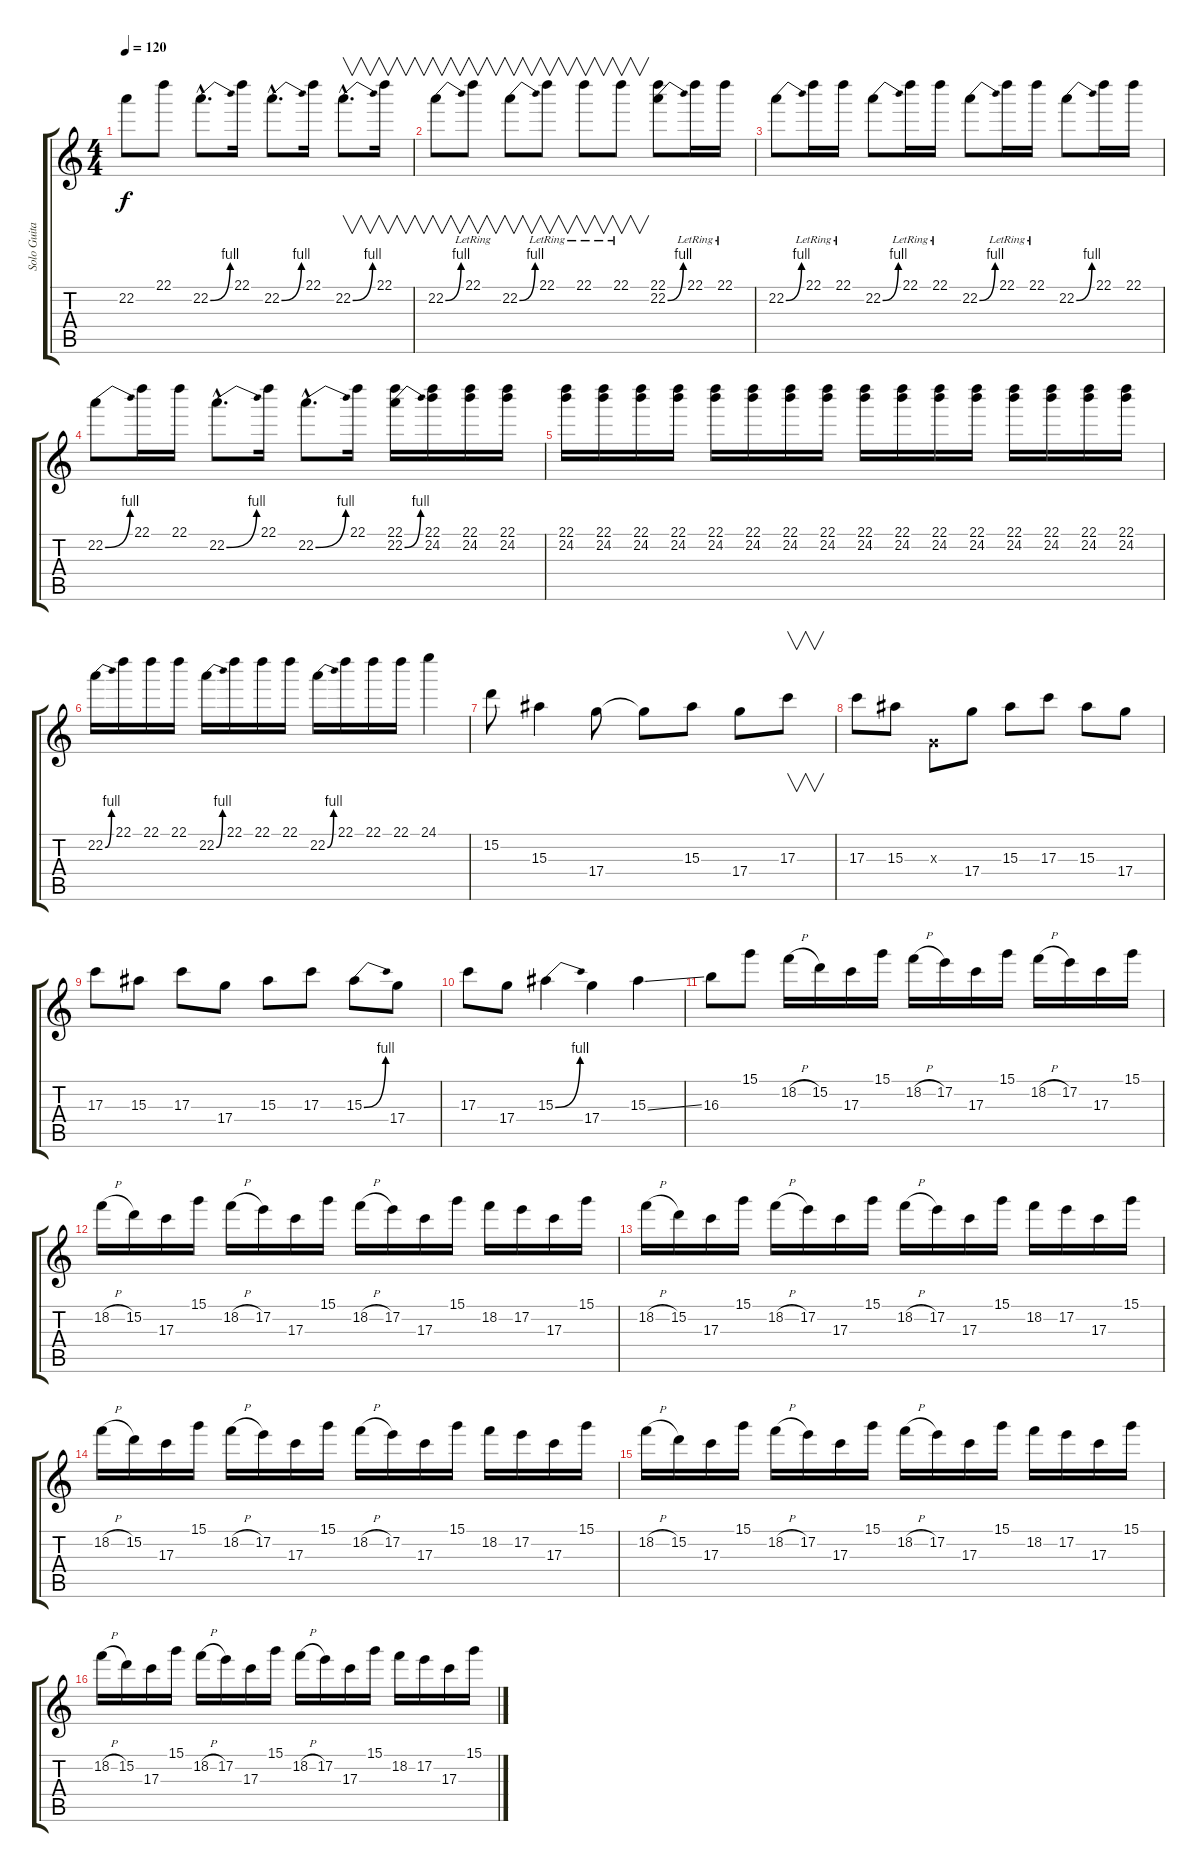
\track ("Solo Guitar 2" "Solo Guita") {instrument overdrivenguitar}
\staff {score tabs}
\tuning (E4 B3 G3 D3 A2 E2) {hide}
\ts (4 4)
\tempo 120
\clef g2
\ks c
22.2{t}.8{dy f} 22.1.8 22.2{be (bend 0 0 60 4) hac}.8{d} 22.1.16 22.2{be (bend 0 0 60 4) hac}.8{d} 22.1.16 22.2{be (bend 0 0 60 4) hac}.8{v d} 22.1.16{v} |
22.2{be (bend 0 0 60 4)}.8{v} 22.1{lr}.8{v} 22.2{be (bend 0 0 60 4)}.8{v} 22.1{lr}.8{v} 22.1{lr}.8{v} 22.1{lr}.8{v} (22.1 22.2{be (bend 0 0 60 4)}).8 22.1{lr}.16 22.1{lr}.16 |
22.2{be (bend 0 0 60 4)}.8 22.1{lr}.16 22.1{lr}.16 22.2{be (bend 0 0 60 4)}.8 22.1{lr}.16 22.1{lr}.16 22.2{be (bend 0 0 60 4)}.8 22.1{lr}.16 22.1{lr}.16 22.2{be (bend 0 0 60 4)}.8 22.1.16 22.1.16 |
22.2{be (bend 0 0 60 4)}.8 22.1.16 22.1.16 22.2{be (bend 0 0 60 4) hac}.8{d} 22.1.16 22.2{be (bend 0 0 60 4) hac}.8{d} 22.1.16 (22.1 22.2{be (bend 0 0 60 4)}).16 (22.1 24.2).16 (22.1 24.2).16 (22.1 24.2).16 |
(22.1 24.2).16 (22.1 24.2).16 (22.1 24.2).16 (22.1 24.2).16 (22.1 24.2).16 (22.1 24.2).16 (22.1 24.2).16 (22.1 24.2).16 (22.1 24.2).16 (22.1 24.2).16 (22.1 24.2).16 (22.1 24.2).16 (22.1 24.2).16 (22.1 24.2).16 (22.1 24.2).16 (22.1 24.2).16 |
22.2{be (bend 0 0 60 4)}.16 22.1.16 22.1.16 22.1.16 22.2{be (bend 0 0 60 4)}.16 22.1.16 22.1.16 22.1.16 22.2{be (bend 0 0 60 4)}.16 22.1.16 22.1.16 22.1.16 24.1.4 |
15.2.8 15.3.4 17.4.8 17.4{t}.8 15.3.8 17.4.8 17.3.8{v} |
17.3.8 15.3.8 0.3{x}.8 17.4.8 15.3.8 17.3.8 15.3.8 17.4.8 |
17.3.8 15.3.8 17.3.8 17.4.8 15.3.8 17.3.8 15.3{be (bend 0 0 60 4)}.8 17.4.8 |
17.3.8 17.4.8 15.3{be (bend 0 0 60 4)}.4 17.4.4 15.3{ss}.4 |
16.3.8 15.1.8 18.2{h}.16 15.2.16 17.3.16 15.1.16 18.2{h}.16 17.2.16 17.3.16 15.1.16 18.2{h}.16 17.2.16 17.3.16 15.1.16 |
18.2{h}.16 15.2.16 17.3.16 15.1.16 18.2{h}.16 17.2.16 17.3.16 15.1.16 18.2{h}.16 17.2.16 17.3.16 15.1.16 18.2.16 17.2.16 17.3.16 15.1.16 |
18.2{h}.16 15.2.16 17.3.16 15.1.16 18.2{h}.16 17.2.16 17.3.16 15.1.16 18.2{h}.16 17.2.16 17.3.16 15.1.16 18.2.16 17.2.16 17.3.16 15.1.16 |
18.2{h}.16 15.2.16 17.3.16 15.1.16 18.2{h}.16 17.2.16 17.3.16 15.1.16 18.2{h}.16 17.2.16 17.3.16 15.1.16 18.2.16 17.2.16 17.3.16 15.1.16 |
18.2{h}.16 15.2.16 17.3.16 15.1.16 18.2{h}.16 17.2.16 17.3.16 15.1.16 18.2{h}.16 17.2.16 17.3.16 15.1.16 18.2.16 17.2.16 17.3.16 15.1.16 |
18.2{h}.16 15.2.16 17.3.16 15.1.16 18.2{h}.16 17.2.16 17.3.16 15.1.16 18.2{h}.16 17.2.16 17.3.16 15.1.16 18.2.16 17.2.16 17.3.16 15.1.16
